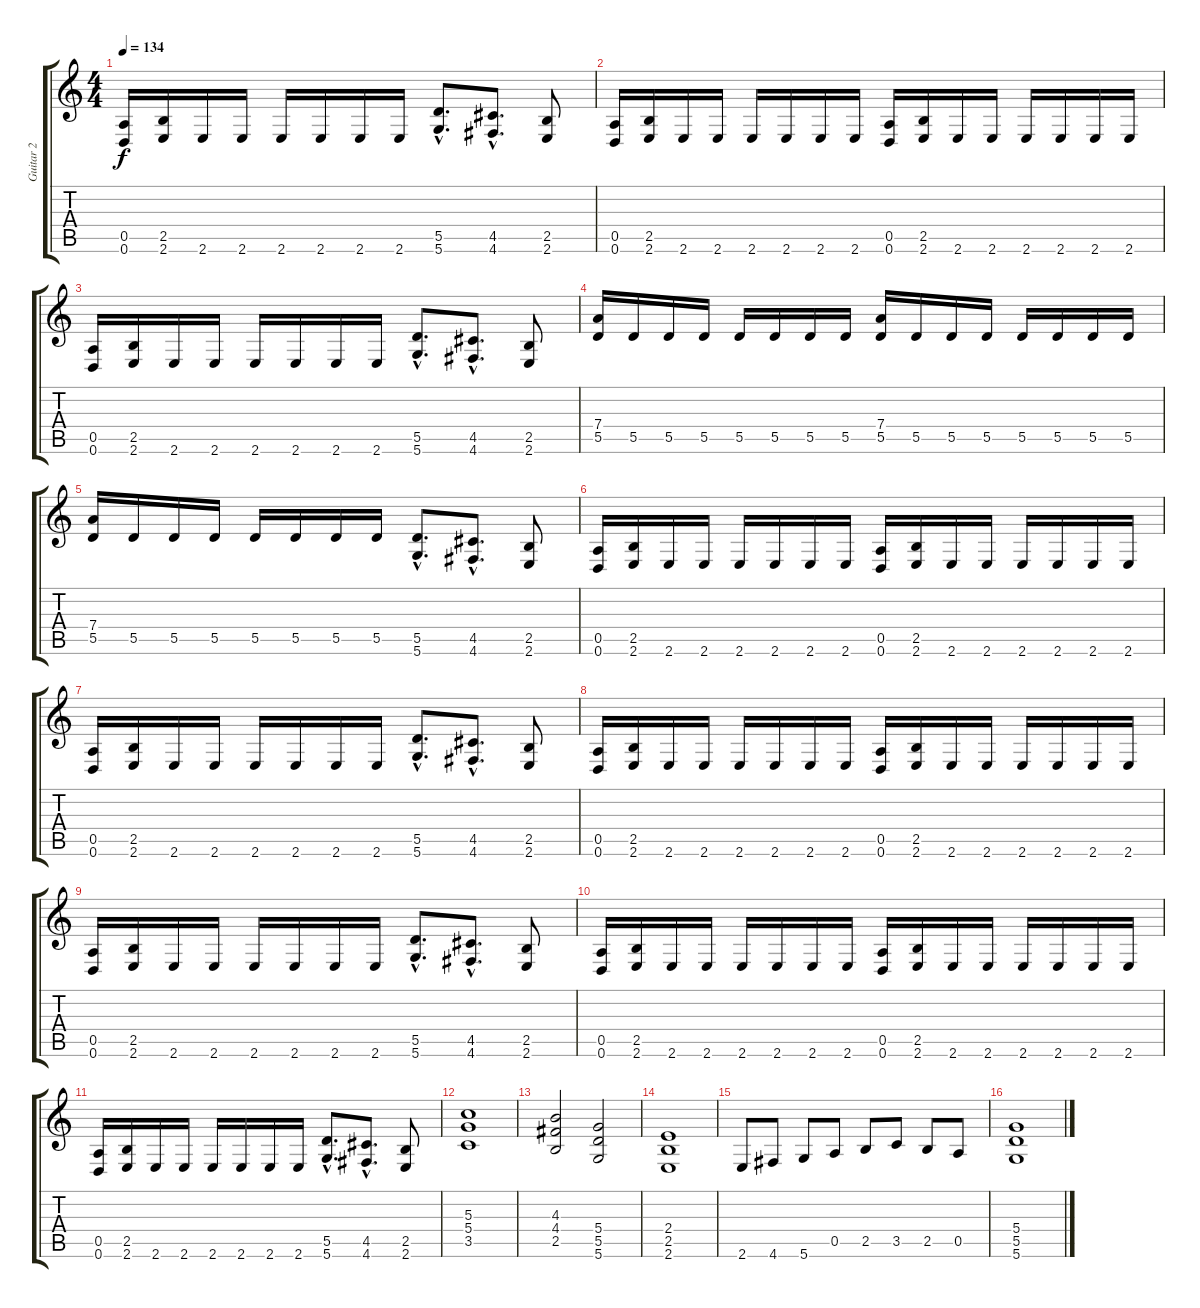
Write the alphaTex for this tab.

\track ("Guitar 2" "Guitar 2") {instrument distortionguitar}
\staff {score tabs}
\tuning (E4 B3 G3 D3 A2 D2) {hide}
\ts (4 4)
\tempo 134
\clef g2
\ks c
(0.5 0.6).16{dy f} (2.5 2.6).16 2.6.16 2.6.16 2.6.16 2.6.16 2.6.16 2.6.16 (5.5{hac} 5.6{hac}).8{d} (4.5{hac} 4.6{hac}).8{d} (2.5 2.6).8 |
(0.5 0.6).16 (2.5 2.6).16 2.6.16 2.6.16 2.6.16 2.6.16 2.6.16 2.6.16 (0.5 0.6).16 (2.5 2.6).16 2.6.16 2.6.16 2.6.16 2.6.16 2.6.16 2.6.16 |
(0.5 0.6).16 (2.5 2.6).16 2.6.16 2.6.16 2.6.16 2.6.16 2.6.16 2.6.16 (5.5{hac} 5.6{hac}).8{d} (4.5{hac} 4.6{hac}).8{d} (2.5 2.6).8 |
(7.4 5.5).16 5.5.16 5.5.16 5.5.16 5.5.16 5.5.16 5.5.16 5.5.16 (7.4 5.5).16 5.5.16 5.5.16 5.5.16 5.5.16 5.5.16 5.5.16 5.5.16 |
(7.4 5.5).16 5.5.16 5.5.16 5.5.16 5.5.16 5.5.16 5.5.16 5.5.16 (5.5{hac} 5.6{hac}).8{d} (4.5{hac} 4.6{hac}).8{d} (2.5 2.6).8 |
(0.5 0.6).16 (2.5 2.6).16 2.6.16 2.6.16 2.6.16 2.6.16 2.6.16 2.6.16 (0.5 0.6).16 (2.5 2.6).16 2.6.16 2.6.16 2.6.16 2.6.16 2.6.16 2.6.16 |
(0.5 0.6).16 (2.5 2.6).16 2.6.16 2.6.16 2.6.16 2.6.16 2.6.16 2.6.16 (5.5{hac} 5.6{hac}).8{d} (4.5{hac} 4.6{hac}).8{d} (2.5 2.6).8 |
(0.5 0.6).16 (2.5 2.6).16 2.6.16 2.6.16 2.6.16 2.6.16 2.6.16 2.6.16 (0.5 0.6).16 (2.5 2.6).16 2.6.16 2.6.16 2.6.16 2.6.16 2.6.16 2.6.16 |
(0.5 0.6).16 (2.5 2.6).16 2.6.16 2.6.16 2.6.16 2.6.16 2.6.16 2.6.16 (5.5{hac} 5.6{hac}).8{d} (4.5{hac} 4.6{hac}).8{d} (2.5 2.6).8 |
(0.5 0.6).16 (2.5 2.6).16 2.6.16 2.6.16 2.6.16 2.6.16 2.6.16 2.6.16 (0.5 0.6).16 (2.5 2.6).16 2.6.16 2.6.16 2.6.16 2.6.16 2.6.16 2.6.16 |
(0.5 0.6).16 (2.5 2.6).16 2.6.16 2.6.16 2.6.16 2.6.16 2.6.16 2.6.16 (5.5{hac} 5.6{hac}).8{d} (4.5{hac} 4.6{hac}).8{d} (2.5 2.6).8 |
(5.3 5.4 3.5).1 |
(4.3 4.4 2.5).2 (5.4 5.5 5.6).2 |
(2.4 2.5 2.6).1 |
2.6.8 4.6.8 5.6.8 0.5.8 2.5.8 3.5.8 2.5.8 0.5.8 |
(5.4 5.5 5.6).1
